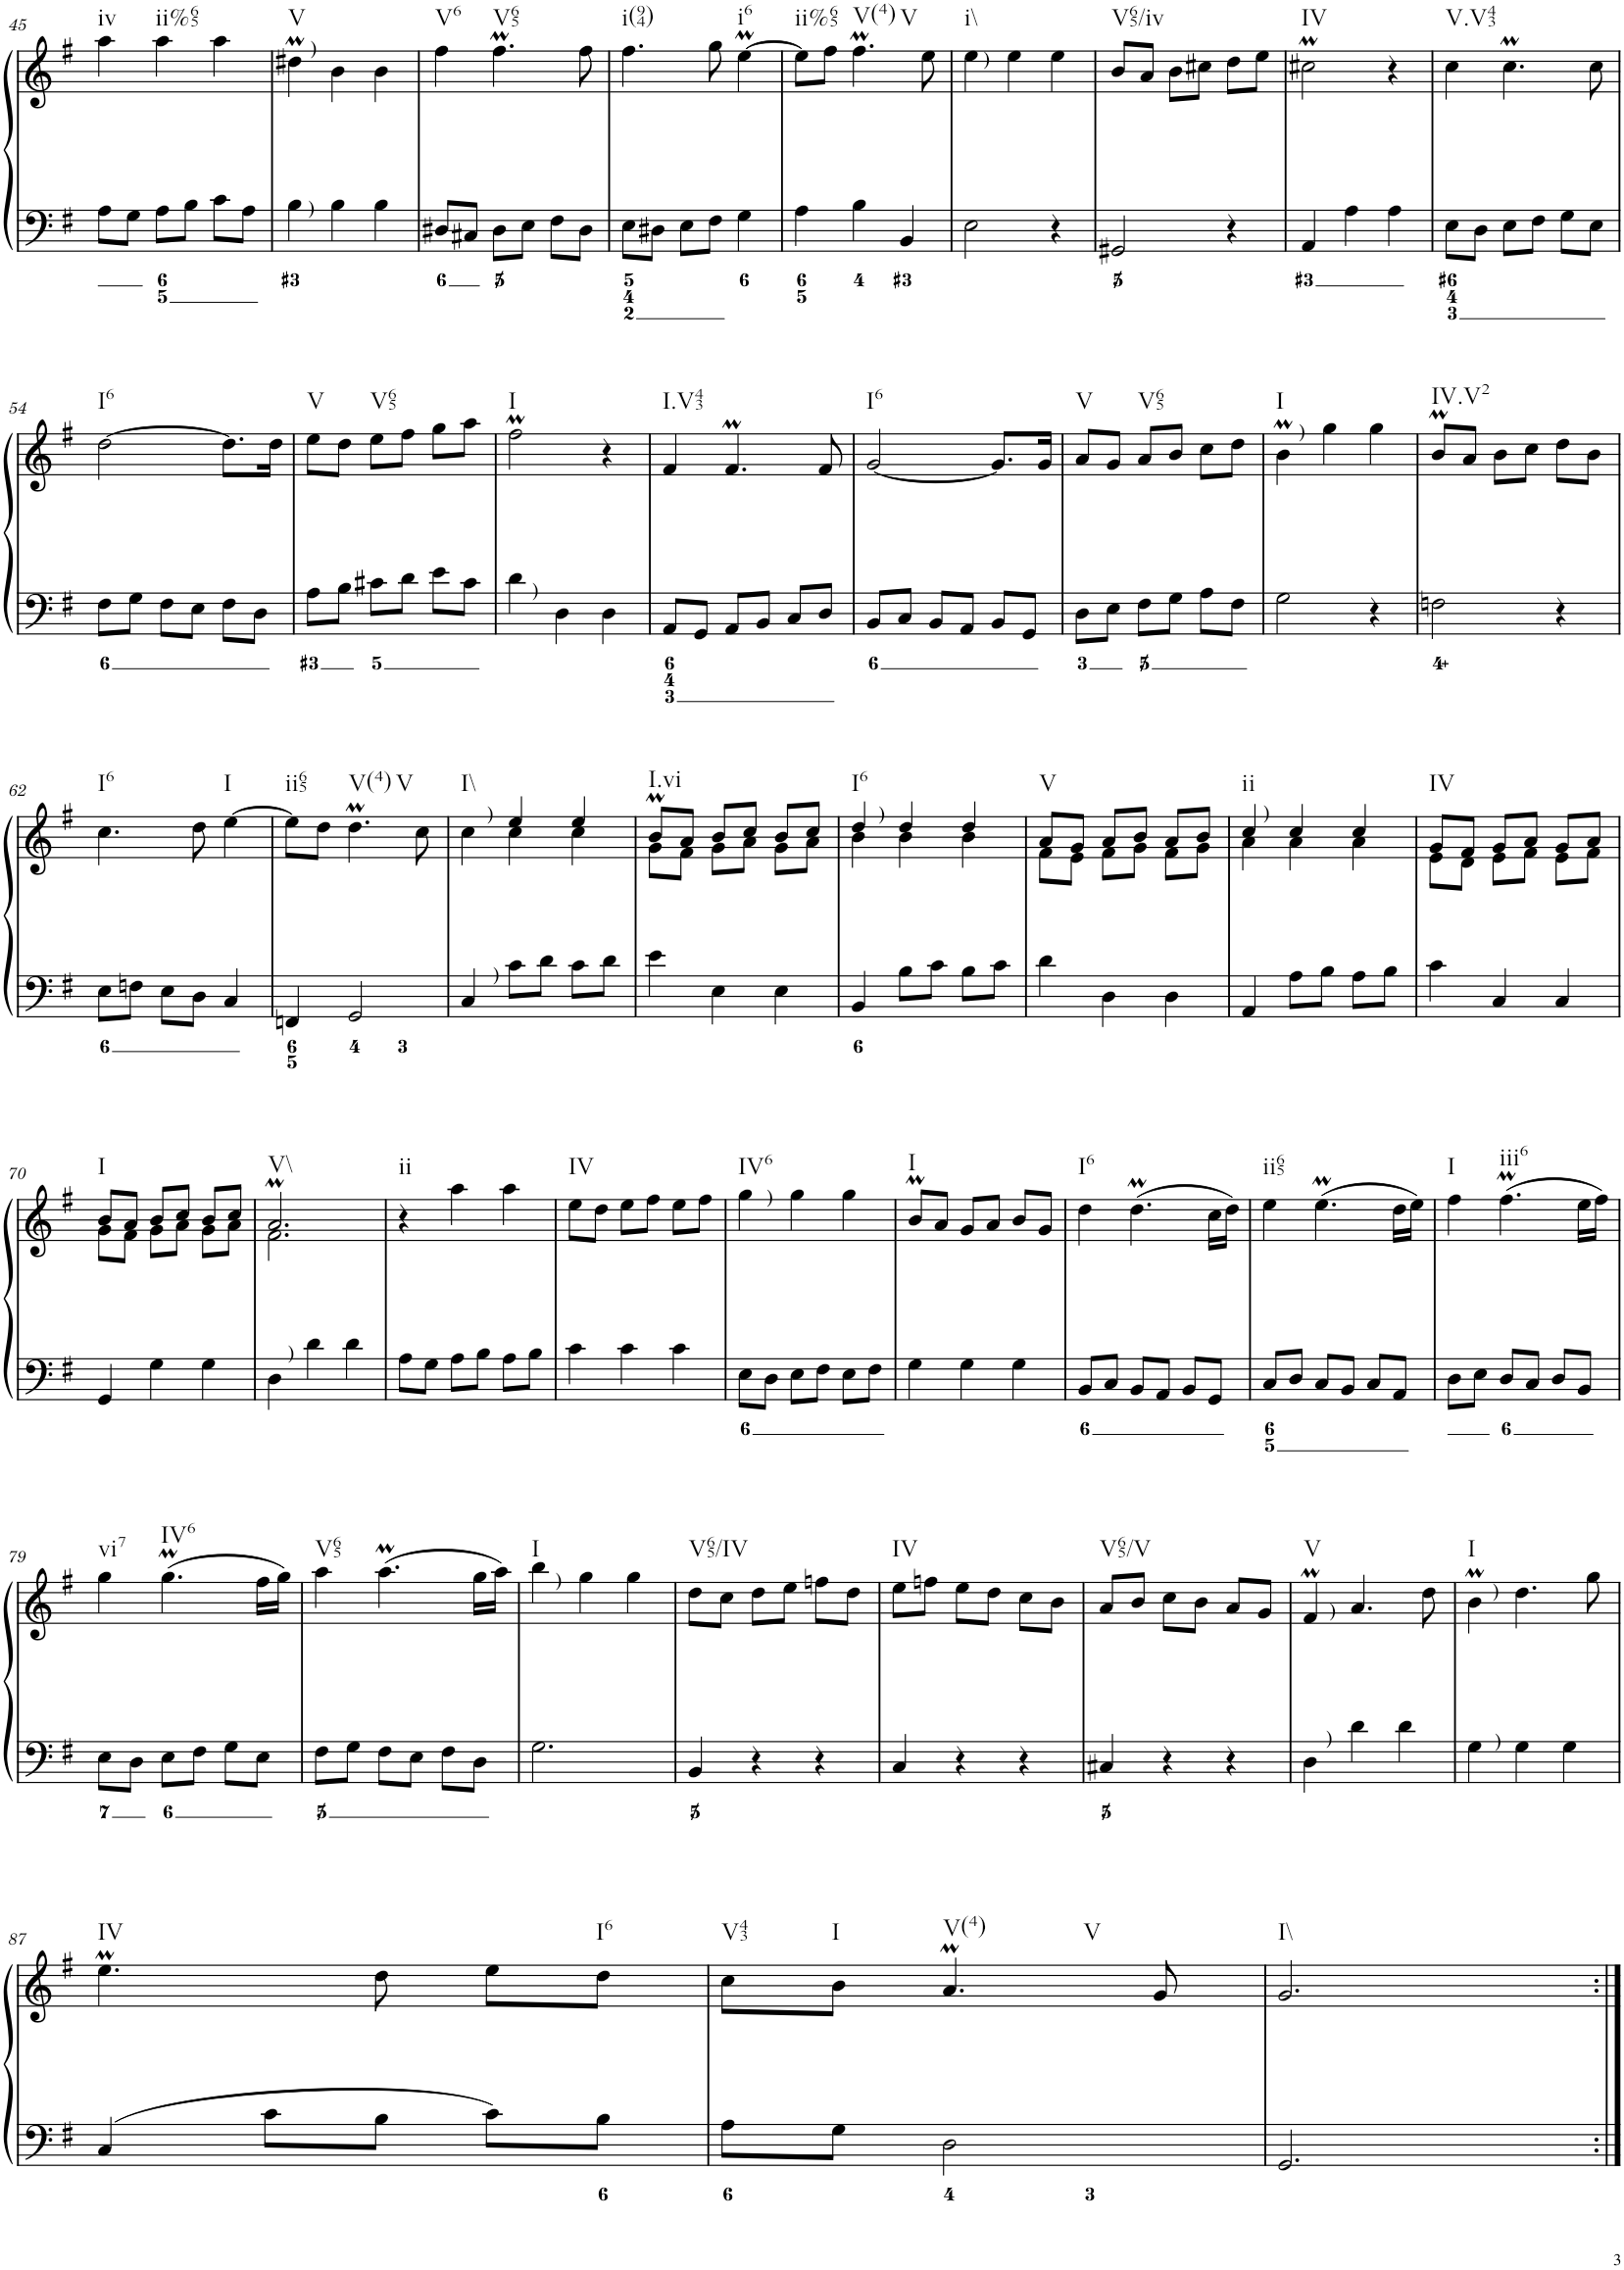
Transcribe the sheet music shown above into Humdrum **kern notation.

**kern	**kern
*part1	*part1
*staff2	*staff1
*I"Piano	*
*I'Pno.	*
!!LO:PB:g=z
*clefF4	*clefG2
*k[f#]	*k[f#]
*M3/4	*M3/4
=45	=45
!	!LO:TX:b:t=iv
8A\L	4aa\
8G\J	.
!	!LO:TX:b:t=ii%65
8A\L	4aa\
8B\J	.
8c\L	4aa\
8A\J	.
=46	=46
!	!LO:TX:a:t=)
!	!LO:TX:b:t=V
!LO:TX:a:t=)	!
4B\	4dd#Xm\
4B\	4b\
4B\	4b\
=47	=47
!	!LO:TX:b:t=V6
8D#X/L	4ff#\
8C#X/J	.
!	!LO:TX:b:t=V65
8D#\L	4.ff#m\
8E\J	.
8F#\L	.
8D#\J	8ff#\
=48	=48
!	!LO:TX:b:t=i(94)
8E\L	4.ff#\
8D#X\J	.
8E\L	.
8F#\J	8gg\
!	!LO:TX:b:t=i6
4G\	[4eeM\
=49	=49
!	!LO:TX:b:t=ii%65
4A\	8ee\L]
.	8ff#\J
!	!LO:TX:b:t=V(4)
!	!LO:TX:b:t=V
4B\	4.ff#m\
4BB/	.
.	8ee\
=50	=50
!	!LO:TX:a:t=)
!	!LO:TX:b:t=i\\
2E\	4ee\
.	4ee\
4r	4ee\
=51	=51
!	!LO:TX:b:t=V65/iv
2GG#X/	8b/L
.	8a/J
.	8b\L
.	8cc#X\J
4r	8dd\L
.	8ee\J
=52	=52
!	!LO:TX:b:t=IV
4AA/	2cc#Xm\
4A\	.
4A\	4r
=53	=53
!	!LO:TX:b:t=V.V43
8E\L	4cc\
8D\J	.
8E\L	4.ccM\
8F#\J	.
8G\L	.
8E\J	8cc\
!!LO:LB:g=z
=54	=54
!	!LO:TX:b:t=I6
8F#\L	[2dd\
8G\J	.
8F#\L	.
8E\J	.
8F#\L	8.dd\L]
8D\J	.
.	16dd\Jk
=55	=55
!	!LO:TX:b:t=V
8A\L	8ee\L
8B\J	8dd\J
!	!LO:TX:b:t=V65
8c#X\L	8ee\L
8d\J	8ff#\J
8e\L	8gg\L
8c#\J	8aa\J
=56	=56
!	!LO:TX:b:t=I
!LO:TX:a:t=)	!
4d\	2ff#m\
4D\	.
4D\	4r
=57	=57
!	!LO:TX:b:t=I.V43
8AA/L	4f#/
8GG/J	.
8AA/L	4.f#m/
8BB/J	.
8C/L	.
8D/J	8f#/
=58	=58
!	!LO:TX:b:t=I6
8BB/L	[2g/
8C/J	.
8BB/L	.
8AA/J	.
8BB/L	8.g/L]
8GG/J	.
.	16g/Jk
=59	=59
!	!LO:TX:b:t=V
8D\L	8a/L
8E\J	8g/J
!	!LO:TX:b:t=V65
8F#\L	8a/L
8G\J	8b/J
8A\L	8cc\L
8F#\J	8dd\J
=60	=60
!	!LO:TX:a:t=)
!	!LO:TX:b:t=I
2G\	4bm\
.	4gg\
4r	4gg\
=61	=61
!	!LO:TX:b:t=IV.V2
2Fn\	8bm/L
.	8a/J
.	8b\L
.	8cc\J
4r	8dd\L
.	8b\J
!!LO:LB:g=z
=62	=62
!	!LO:TX:b:t=I6
8E\L	4.cc\
8Fn\J	.
8E\L	.
8D\J	8dd\
!	!LO:TX:b:t=I
4C/	[4ee\
=63	=63
!	!LO:TX:b:t=ii65
4FFn/	8ee\L]
.	8dd\J
!	!LO:TX:b:t=V(4)
!	!LO:TX:b:t=V
2GG/	4.ddM\
.	8cc\
=64	=64
*	*^
!	!LO:TX:a:t=)	!
!	!LO:TX:b:t=I\\	!
!LO:TX:a:t=)	!	!
4C/	4cc\	4ryy
8c\L	4ee/	4cc\
8d\J	.	.
8c\L	4ee/	4cc\
8d\J	.	.
=65	=65	=65
!	!LO:TX:b:t=I.vi	!
4e\	8bm/L	8g\L
.	8a/J	8f#\J
4E\	8b/L	8g\L
.	8cc/J	8a\J
4E\	8b/L	8g\L
.	8cc/J	8a\J
=66	=66	=66
!	!LO:TX:a:t=)	!
!	!LO:TX:b:t=I6	!
4BB/	4dd/	4b\
8B\L	4dd/	4b\
8c\J	.	.
8B\L	4dd/	4b\
8c\J	.	.
=67	=67	=67
!	!LO:TX:b:t=V	!
4d\	8a/L	8f#\L
.	8g/J	8e\J
4D\	8a/L	8f#\L
.	8b/J	8g\J
4D\	8a/L	8f#\L
.	8b/J	8g\J
=68	=68	=68
!	!LO:TX:a:t=)	!
!	!LO:TX:b:t=ii	!
4AA/	4cc/	4a\
8A\L	4cc/	4a\
8B\J	.	.
8A\L	4cc/	4a\
8B\J	.	.
=69	=69	=69
!	!LO:TX:b:t=IV	!
4c\	8g/L	8e\L
.	8f#/J	8d\J
4C/	8g/L	8e\L
.	8a/J	8f#\J
4C/	8g/L	8e\L
.	8a/J	8f#\J
!!LO:LB:g=z	!!
=70	=70	=70
!	!LO:TX:b:t=I	!
4GG/	8b/L	8g\L
.	8a/J	8f#\J
4G\	8b/L	8g\L
.	8cc/J	8a\J
4G\	8b/L	8g\L
.	8cc/J	8a\J
=71	=71	=71
!	!LO:TX:b:t=V\\	!
!LO:TX:a:t=)	!	!
4D\	2.aM/	2.f#\
4d\	.	.
4d\	.	.
*	*v	*v
=72	=72
!	!LO:TX:b:t=ii
8A\L	4r
8G\J	.
8A\L	4aa\
8B\J	.
8A\L	4aa\
8B\J	.
=73	=73
!	!LO:TX:b:t=IV
4c\	8ee\L
.	8dd\J
4c\	8ee\L
.	8ff#\J
4c\	8ee\L
.	8ff#\J
=74	=74
!	!LO:TX:a:t=)
!	!LO:TX:b:t=IV6
8E\L	4gg\
8D\J	.
8E\L	4gg\
8F#\J	.
8E\L	4gg\
8F#\J	.
=75	=75
!	!LO:TX:b:t=I
4G\	8bm/L
.	8a/J
4G\	8g/L
.	8a/J
4G\	8b/L
.	8g/J
=76	=76
!	!LO:TX:b:t=I6
8BB/L	4dd\
8C/J	.
8BB/L	(4.ddM\
8AA/J	.
8BB/L	.
8GG/J	16cc\LL
.	16dd\JJ)
=77	=77
!	!LO:TX:b:t=ii65
8C/L	4ee\
8D/J	.
8C/L	(4.eeM\
8BB/J	.
8C/L	.
8AA/J	16dd\LL
.	16ee\JJ)
=78	=78
!	!LO:TX:b:t=I
8D\L	4ff#\
8E\J	.
!	!LO:TX:b:t=iii6
8D/L	(4.ff#m\
8C/J	.
8D/L	.
8BB/J	16ee\LL
.	16ff#\JJ)
!!LO:LB:g=z
=79	=79
!	!LO:TX:b:t=vi7
8E\L	4gg\
8D\J	.
!	!LO:TX:b:t=IV6
8E\L	(4.ggM\
8F#\J	.
8G\L	.
8E\J	16ff#\LL
.	16gg\JJ)
=80	=80
!	!LO:TX:b:t=V65
8F#\L	4aa\
8G\J	.
8F#\L	(4.aaM\
8E\J	.
8F#\L	.
8D\J	16gg\LL
.	16aa\JJ)
=81	=81
!	!LO:TX:a:t=)
!	!LO:TX:b:t=I
2.G\	4bb\
.	4gg\
.	4gg\
=82	=82
!	!LO:TX:b:t=V65/IV
4BB/	8dd\L
.	8cc\J
4r	8dd\L
.	8ee\J
4r	8ffn\L
.	8dd\J
=83	=83
!	!LO:TX:b:t=IV
4C/	8ee\L
.	8ffn\J
4r	8ee\L
.	8dd\J
4r	8cc\L
.	8b\J
=84	=84
!	!LO:TX:b:t=V65/V
4C#X/	8a/L
.	8b/J
4r	8cc\L
.	8b\J
4r	8a/L
.	8g/J
=85	=85
!	!LO:TX:a:t=)
!	!LO:TX:b:t=V
!LO:TX:a:t=)	!
4D\	4f#m/
4d\	4.a/
4d\	.
.	8dd\
=86	=86
!	!LO:TX:a:t=)
!	!LO:TX:b:t=I
!LO:TX:a:t=)	!
4G\	4bm\
4G\	4.dd\
4G\	.
.	8gg\
!!LO:LB:g=z
=87	=87
!	!LO:TX:b:t=IV
4C/	4.eeM\
8c\L	.
8B\J	8dd\
8c\L	8ee\L
!	!LO:TX:b:t=I6
8B\J	8dd\J
=88	=88
!	!LO:TX:b:t=V43
8A\L	8cc\L
!	!LO:TX:b:t=I
8G\J	8b\J
!	!LO:TX:b:t=V(4)
!	!LO:TX:b:t=V
2D\	4.aM/
.	8g/
=89	=89
!	!LO:TX:b:t=I\\
2.GG/	2.g/
=:|!	=:|!
*-	*-
